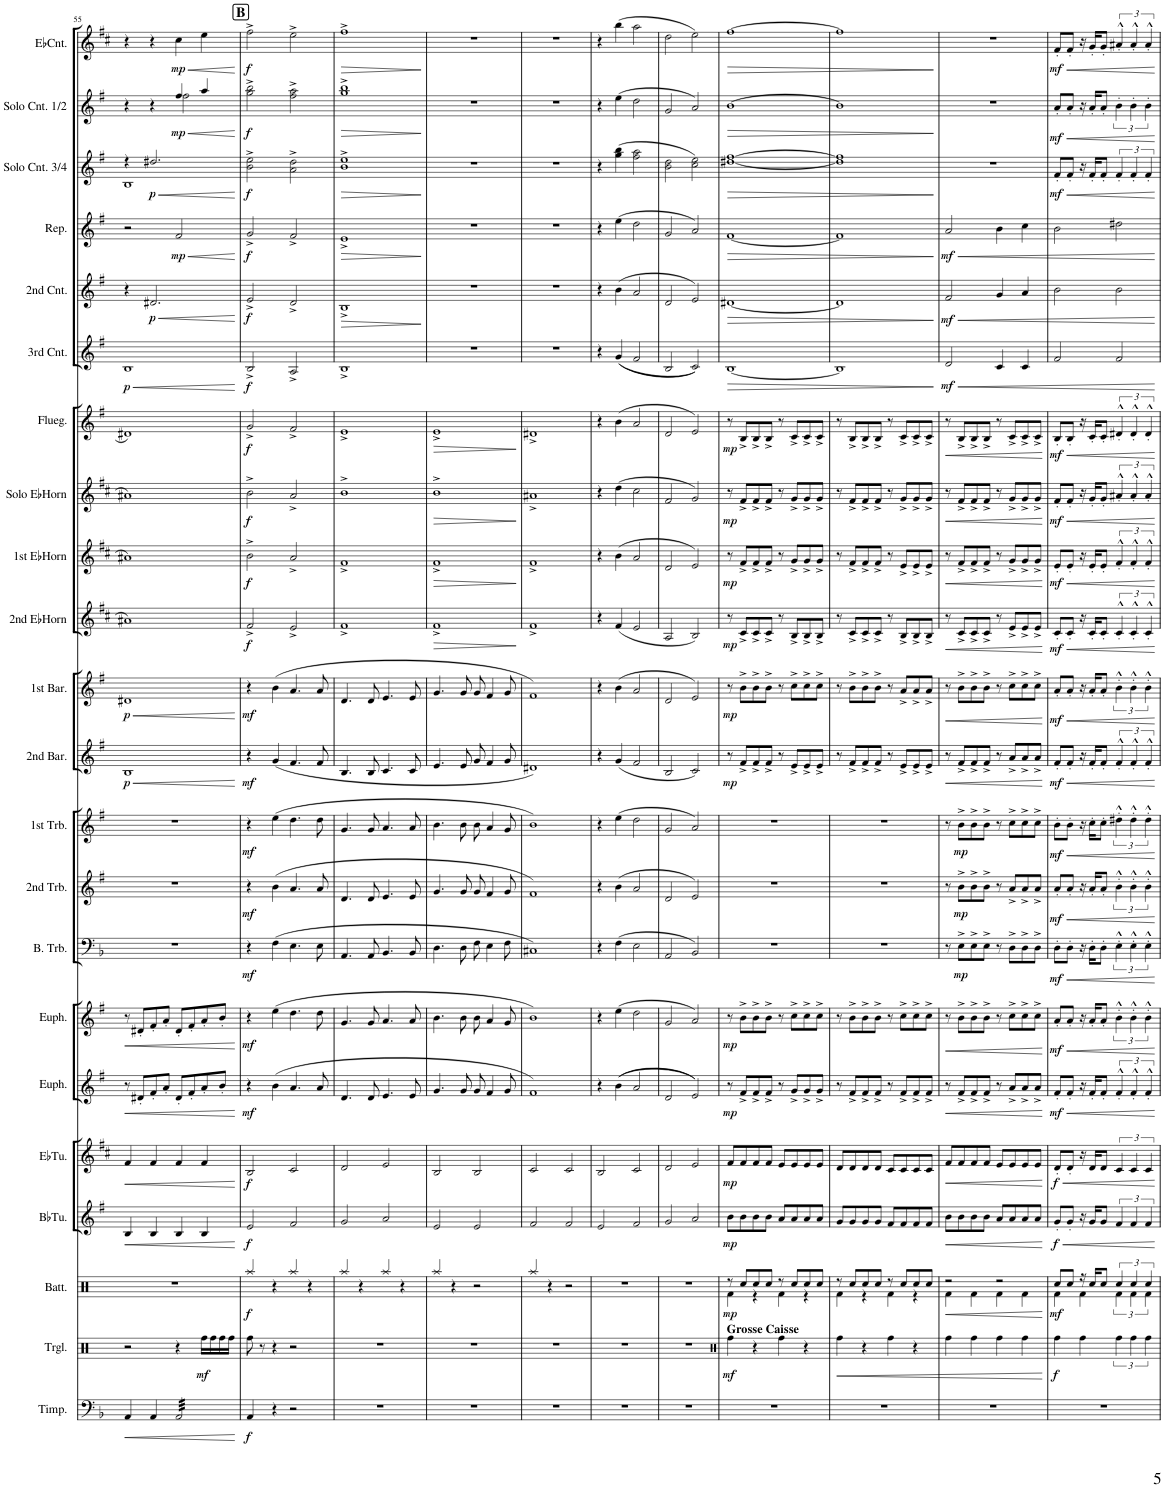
**kern	**dynam	**kern	**dynam	**kern	**dynam	**kern	**dynam	**kern	**dynam	**kern	**dynam	**kern	**dynam	**kern	**dynam	**kern	**dynam	**kern	**dynam	**kern	**dynam	**kern	**dynam	**kern	**dynam	**kern	**dynam	**kern	**dynam	**kern	**dynam	**kern	**dynam	**kern	**dynam	**kern	**dynam	**kern	**dynam	**kern	**dynam	**kern	**dynam
*part22	*part22	*part21	*part21	*part20	*part20	*part19	*part19	*part18	*part18	*part17	*part17	*part16	*part16	*part15	*part15	*part14	*part14	*part13	*part13	*part12	*part12	*part11	*part11	*part10	*part10	*part9	*part9	*part8	*part8	*part7	*part7	*part6	*part6	*part5	*part5	*part4	*part4	*part3	*part3	*part2	*part2	*part1	*part1
*staff22	*staff22	*staff21	*staff21	*staff20	*staff20	*staff19	*staff19	*staff18	*staff18	*staff17	*staff17	*staff16	*staff16	*staff15	*staff15	*staff14	*staff14	*staff13	*staff13	*staff12	*staff12	*staff11	*staff11	*staff10	*staff10	*staff9	*staff9	*staff8	*staff8	*staff7	*staff7	*staff6	*staff6	*staff5	*staff5	*staff4	*staff4	*staff3	*staff3	*staff2	*staff2	*staff1	*staff1
*I"Percu III (Timb.)	*	*I"Percu II	*	*I"Percu I (Batt.)	*	*I"BbTuba	*	*I"EbTuba	*	*I"Euphonium	*	*I"Euphonium	*	*I"Bass Trombone	*	*I"2nd Trombone	*	*I"1st Trombone	*	*I"2nd Baryton	*	*I"1st Baryton	*	*I"2nd EbHorn	*	*I"1st EbHorn	*	*I"Solo EbHorn	*	*I"Fluegelhorn	*	*I"3rd Cnt.	*	*I"2nd Cnt.	*	*I"Repiano	*	*I"Solo Cnt. 3/4	*	*I"Solo Cnt. 1/2	*	*I"EbCnt.	*
*	*	*	*	*I'Batt.	*	*I'BbTu.	*	*I'EbTu.	*	*I'Euph.	*	*I'Euph.	*	*I'B. Trb.	*	*I'2nd Trb.	*	*I'1st Trb.	*	*I'2nd Bar.	*	*I'1st Bar.	*	*I'2nd EbHorn	*	*I'1st EbHorn	*	*I'Solo EbHorn	*	*I'Flueg.	*	*I'3rd Cnt.	*	*I'2nd Cnt.	*	*I'Rep.	*	*I'Solo Cnt. 3/4	*	*I'Solo Cnt. 1/2	*	*I'EbCnt.	*
!!LO:PB:g=z
*clefF4	*	*clefX	*	*clefX	*	*clefG2	*	*clefG2	*	*clefG2	*	*clefG2	*	*clefF4	*	*clefG2	*	*clefG2	*	*clefG2	*	*clefG2	*	*clefG2	*	*clefG2	*	*clefG2	*	*clefG2	*	*clefG2	*	*clefG2	*	*clefG2	*	*clefG2	*	*clefG2	*	*clefG2	*
*	*	*Trd-7c-12	*	*	*	*Trd15c26	*	*Trd12c21	*	*Trd8c14	*	*Trd8c14	*	*	*	*Trd8c14	*	*Trd8c14	*	*Trd8c14	*	*Trd8c14	*	*Trd5c9	*	*Trd5c9	*	*Trd5c9	*	*Trd1c2	*	*Trd1c2	*	*Trd1c2	*	*Trd1c2	*	*Trd1c2	*	*Trd1c2	*	*Trd-2c-3	*
*k[b-]	*	*k[b-]	*	*k[]	*	*k[f#]	*	*k[f#c#]	*	*k[f#]	*	*k[f#]	*	*k[b-]	*	*k[f#]	*	*k[f#]	*	*k[f#]	*	*k[f#]	*	*k[f#c#]	*	*k[f#c#]	*	*k[f#c#]	*	*k[f#]	*	*k[f#]	*	*k[f#]	*	*k[f#]	*	*k[f#]	*	*k[f#]	*	*k[f#c#]	*
*M4/4	*	*M4/4	*	*M4/4	*	*M4/4	*	*M4/4	*	*M4/4	*	*M4/4	*	*M4/4	*	*M4/4	*	*M4/4	*	*M4/4	*	*M4/4	*	*M4/4	*	*M4/4	*	*M4/4	*	*M4/4	*	*M4/4	*	*M4/4	*	*M4/4	*	*M4/4	*	*M4/4	*	*M4/4	*
=55	=55	=55	=55	=55	=55	=55	=55	=55	=55	=55	=55	=55	=55	=55	=55	=55	=55	=55	=55	=55	=55	=55	=55	=55	=55	=55	=55	=55	=55	=55	=55	=55	=55	=55	=55	=55	=55	=55	=55	=55	=55	=55	=55
!	!LO:HP:b	!	!	!	!	!	!LO:HP:b	!	!LO:HP:b	!	!LO:HP:b	!	!LO:HP:b	!	!	!	!	!	!	!	!LO:HP:b	!	!LO:HP:b	!	!	!	!	!	!	!	!	!	!LO:HP:b	!	!	!	!	!	!	!	!	!	!
*	*	*	*	*	*	*	*	*	*	*	*	*	*	*	*	*	*	*	*	*	*	*	*	*	*	*	*	*	*	*	*	*	*	*	*	*	*	*^	*	*^	*	*	*
!	!	!	!	!	!	!	!	!	!	!	!	!	!	!	!	!	!	!	!	!	!LO:DY:n=1:b	!	!LO:DY:n=1:b	!	!	!	!	!	!	!	!	!	!LO:DY:n=1:b	!	!	!	!	!	!	!	!	!	!	!	!
4AA/	<	2r	.	1r	.	4B/	<	4f#/	<	8r	<	8r	<	1r	.	1r	.	1r	.	1B	< p	1d#X	< p	1a#X	.	1a#X	.	1a#X	.	1d#X	.	1B	< p	4r	.	2r	.	4r	1B	.	4r	2ryy	.	4r	.
.	.	.	.	.	.	.	.	.	.	8d#X'/L	.	8d#X'/L	.	.	.	.	.	.	.	.	.	.	.	.	.	.	.	.	.	.	.	.	.	.	.	.	.	.	.	.	.	.	.	.	.
!	!	!	!	!	!	!	!	!	!	!	!	!	!	!	!	!	!	!	!	!	!	!	!	!	!	!	!	!	!	!	!	!	!	!	!LO:HP:b	!	!	!	!	!LO:HP:b	!	!	!	!	!
!	!	!	!	!	!	!	!	!	!	!	!	!	!	!	!	!	!	!	!	!	!	!	!	!	!	!	!	!	!	!	!	!	!	!	!LO:DY:n=1:b	!	!	!	!	!LO:DY:n=1:b	!	!	!	!	!
4AA/	.	.	.	.	.	4B/	.	4f#/	.	8f#'/	.	8f#'/	.	.	.	.	.	.	.	.	.	.	.	.	.	.	.	.	.	.	.	.	.	2.d#X/	< p	.	.	2.dd#X/	.	< p	4r	.	.	4r	.
.	.	.	.	.	.	.	.	.	.	8a'/J	.	8a'/J	.	.	.	.	.	.	.	.	.	.	.	.	.	.	.	.	.	.	.	.	.	.	.	.	.	.	.	.	.	.	.	.	.
!	!	!	!	!	!	!	!	!	!	!	!	!	!	!	!	!	!	!	!	!	!	!	!	!	!	!	!	!	!	!	!	!	!	!	!	!	!LO:HP:b	!	!	!	!	!	!LO:HP:b	!	!LO:HP:b
!	!	!	!	!	!	!	!	!	!	!	!	!	!	!	!	!	!	!	!	!	!	!	!	!	!	!	!	!	!	!	!	!	!	!	!	!	!LO:DY:n=1:b	!	!	!	!	!	!LO:DY:n=1:b	!	!LO:DY:n=1:b
*tremolo	*	*	*	*	*	*	*	*	*	*	*	*	*	*	*	*	*	*	*	*	*	*	*	*	*	*	*	*	*	*	*	*	*	*	*	*	*	*	*	*	*	*	*	*	*
32AA/LLL	.	4r	.	.	.	4B/	.	4f#/	.	8d#'/L	.	8d#'/L	.	.	.	.	.	.	.	.	.	.	.	.	.	.	.	.	.	.	.	.	.	.	.	2f#/	< mp	.	.	.	4ff#/	2ff#\	< mp	4cc#\	< mp
32AA/	.	.	.	.	.	.	.	.	.	.	.	.	.	.	.	.	.	.	.	.	.	.	.	.	.	.	.	.	.	.	.	.	.	.	.	.	.	.	.	.	.	.	.	.	.
32AA/	.	.	.	.	.	.	.	.	.	.	.	.	.	.	.	.	.	.	.	.	.	.	.	.	.	.	.	.	.	.	.	.	.	.	.	.	.	.	.	.	.	.	.	.	.
32AA/	.	.	.	.	.	.	.	.	.	.	.	.	.	.	.	.	.	.	.	.	.	.	.	.	.	.	.	.	.	.	.	.	.	.	.	.	.	.	.	.	.	.	.	.	.
32AA/	.	.	.	.	.	.	.	.	.	8f#'/	.	8f#'/	.	.	.	.	.	.	.	.	.	.	.	.	.	.	.	.	.	.	.	.	.	.	.	.	.	.	.	.	.	.	.	.	.
32AA/	.	.	.	.	.	.	.	.	.	.	.	.	.	.	.	.	.	.	.	.	.	.	.	.	.	.	.	.	.	.	.	.	.	.	.	.	.	.	.	.	.	.	.	.	.
32AA/	.	.	.	.	.	.	.	.	.	.	.	.	.	.	.	.	.	.	.	.	.	.	.	.	.	.	.	.	.	.	.	.	.	.	.	.	.	.	.	.	.	.	.	.	.
32AA/	.	.	.	.	.	.	.	.	.	.	.	.	.	.	.	.	.	.	.	.	.	.	.	.	.	.	.	.	.	.	.	.	.	.	.	.	.	.	.	.	.	.	.	.	.
!	!	!	!LO:DY:b	!	!	!	!	!	!	!	!	!	!	!	!	!	!	!	!	!	!	!	!	!	!	!	!	!	!	!	!	!	!	!	!	!	!	!	!	!	!	!	!	!	!
32AA/	.	16aa\LL	mf	.	.	4B/	.	4f#/	.	8a'/	.	8a'/	.	.	.	.	.	.	.	.	.	.	.	.	.	.	.	.	.	.	.	.	.	.	.	.	.	.	.	.	4aa/	.	.	4ee\	.
32AA/	.	.	.	.	.	.	.	.	.	.	.	.	.	.	.	.	.	.	.	.	.	.	.	.	.	.	.	.	.	.	.	.	.	.	.	.	.	.	.	.	.	.	.	.	.
32AA/	.	16aa\	.	.	.	.	.	.	.	.	.	.	.	.	.	.	.	.	.	.	.	.	.	.	.	.	.	.	.	.	.	.	.	.	.	.	.	.	.	.	.	.	.	.	.
32AA/	.	.	.	.	.	.	.	.	.	.	.	.	.	.	.	.	.	.	.	.	.	.	.	.	.	.	.	.	.	.	.	.	.	.	.	.	.	.	.	.	.	.	.	.	.
32AA/	.	16aa\	.	.	.	.	.	.	.	8b'/J	.	8b'/J	.	.	.	.	.	.	.	.	.	.	.	.	.	.	.	.	.	.	.	.	.	.	.	.	.	.	.	.	.	.	.	.	.
32AA/	.	.	.	.	.	.	.	.	.	.	.	.	.	.	.	.	.	.	.	.	.	.	.	.	.	.	.	.	.	.	.	.	.	.	.	.	.	.	.	.	.	.	.	.	.
32AA/	.	16aa\JJ	.	.	.	.	.	.	.	.	.	.	.	.	.	.	.	.	.	.	.	.	.	.	.	.	.	.	.	.	.	.	.	.	.	.	.	.	.	.	.	.	.	.	.
32AA/JJJ	.	.	.	.	.	.	.	.	.	.	.	.	.	.	.	.	.	.	.	.	.	.	.	.	.	.	.	.	.	.	.	.	.	.	.	.	.	.	.	.	.	.	.	.	.
*Xtremolo	*	*	*	*	*	*	*	*	*	*	*	*	*	*	*	*	*	*	*	*	*	*	*	*	*	*	*	*	*	*	*	*	*	*	*	*	*	*	*	*	*	*	*	*	*
*	*	*	*	*	*	*	*	*	*	*	*	*	*	*	*	*	*	*	*	*	*	*	*	*	*	*	*	*	*	*	*	*	*	*	*	*	*	*v	*v	*	*	*	*	*	*
*	*	*	*	*	*	*	*	*	*	*	*	*	*	*	*	*	*	*	*	*	*	*	*	*	*	*	*	*	*	*	*	*	*	*	*	*	*	*	*	*v	*v	*	*	*
.	[	.	.	.	.	.	[	.	[	.	[	.	[	.	.	.	.	.	.	.	[	.	[	.	.	.	.	.	.	.	.	.	[	.	[	.	[	.	[	.	[	.	[
!!LO:REH:place=s1:a:B:cj:fs=14:t=B
=56	=56	=56	=56	=56	=56	=56	=56	=56	=56	=56	=56	=56	=56	=56	=56	=56	=56	=56	=56	=56	=56	=56	=56	=56	=56	=56	=56	=56	=56	=56	=56	=56	=56	=56	=56	=56	=56	=56	=56	=56	=56	=56	=56
!	!LO:DY:b	!	!	!	!LO:DY:b	!	!LO:DY:b	!	!LO:DY:b	!	!LO:DY:b	!	!LO:DY:b	!	!LO:DY:b	!	!LO:DY:b	!	!LO:DY:b	!	!LO:DY:b	!	!LO:DY:b	!	!LO:DY:b	!	!LO:DY:b	!	!LO:DY:b	!	!LO:DY:b	!	!LO:DY:b	!	!LO:DY:b	!	!LO:DY:b	!	!LO:DY:b	!	!LO:DY:b	!	!LO:DY:b
4AA/	f	8aa\	.	4Raa/	f	2e/	f	2B/	f	4r	mf	4r	mf	4r	mf	4r	mf	4r	mf	4r	mf	4r	mf	2f#^/	f	2b^\	f	2b^\	f	2g^/	f	2B^/	f	2e^/	f	2g^/	f	2b\^ 2ee\^	f	2gg\^ 2bb\^	f	2ff#^\	f
.	.	8r	.	.	.	.	.	.	.	.	.	.	.	.	.	.	.	.	.	.	.	.	.	.	.	.	.	.	.	.	.	.	.	.	.	.	.	.	.	.	.	.	.
4r	.	4r	.	4r	.	.	.	.	.	(4b\	.	(4ee\	.	(4F\	.	(4b\	.	(4ee\	.	(4g/	.	(4b\	.	.	.	.	.	.	.	.	.	.	.	.	.	.	.	.	.	.	.	.	.
2r	.	2r	.	4Raa/	.	2f#/	.	2c#/	.	4.a/	.	4.dd\	.	4.E\	.	4.a/	.	4.dd\	.	4.f#/	.	4.a/	.	2e^/	.	2a^/	.	2a^/	.	2f#^/	.	2A^/	.	2d^/	.	2f#^/	.	2a\^ 2dd\^	.	2ff#\^ 2aa\^	.	2ee^\	.
.	.	.	.	4r	.	.	.	.	.	.	.	.	.	.	.	.	.	.	.	.	.	.	.	.	.	.	.	.	.	.	.	.	.	.	.	.	.	.	.	.	.	.	.
.	.	.	.	.	.	.	.	.	.	8a/	.	8dd\	.	8E\	.	8a/	.	8dd\	.	8f#/	.	8a/	.	.	.	.	.	.	.	.	.	.	.	.	.	.	.	.	.	.	.	.	.
=57	=57	=57	=57	=57	=57	=57	=57	=57	=57	=57	=57	=57	=57	=57	=57	=57	=57	=57	=57	=57	=57	=57	=57	=57	=57	=57	=57	=57	=57	=57	=57	=57	=57	=57	=57	=57	=57	=57	=57	=57	=57	=57	=57
!	!	!	!	!	!	!	!	!	!	!	!	!	!	!	!	!	!	!	!	!	!	!	!	!	!	!	!	!	!	!	!	!	!	!	!LO:HP:b	!	!LO:HP:b	!	!LO:HP:b	!	!LO:HP:b	!	!LO:HP:b
1r	.	1r	.	4Raa/	.	2g/	.	2d/	.	4.d/	.	4.g/	.	4.AA/	.	4.d/	.	4.g/	.	4.B/	.	4.d/	.	1f#^	.	1f#^	.	1b^	.	1e^	.	1B^	.	1B^	>	1e^	>	1b^ 1ee^	>	1gg^ 1bb^	>	1ff#^	>
.	.	.	.	4r	.	.	.	.	.	.	.	.	.	.	.	.	.	.	.	.	.	.	.	.	.	.	.	.	.	.	.	.	.	.	.	.	.	.	.	.	.	.	.
.	.	.	.	.	.	.	.	.	.	8d/	.	8g/	.	8AA/	.	8d/	.	8g/	.	8B/	.	8d/	.	.	.	.	.	.	.	.	.	.	.	.	.	.	.	.	.	.	.	.	.
.	.	.	.	4Raa/	.	2a/	.	2e/	.	4.e/	.	4.a/	.	4.BB-/	.	4.e/	.	4.a/	.	4.c/	.	4.e/	.	.	.	.	.	.	.	.	.	.	.	.	.	.	.	.	.	.	.	.	.
.	.	.	.	4r	.	.	.	.	.	.	.	.	.	.	.	.	.	.	.	.	.	.	.	.	.	.	.	.	.	.	.	.	.	.	.	.	.	.	.	.	.	.	.
.	.	.	.	.	.	.	.	.	.	8e/	.	8a/	.	8BB-/	.	8e/	.	8a/	.	8c/	.	8e/	.	.	.	.	.	.	.	.	.	.	.	.	.	.	.	.	.	.	.	.	.
.	.	.	.	.	.	.	.	.	.	.	.	.	.	.	.	.	.	.	.	.	.	.	.	.	.	.	.	.	.	.	.	.	.	.	]	.	]	.	]	.	]	.	]
=58	=58	=58	=58	=58	=58	=58	=58	=58	=58	=58	=58	=58	=58	=58	=58	=58	=58	=58	=58	=58	=58	=58	=58	=58	=58	=58	=58	=58	=58	=58	=58	=58	=58	=58	=58	=58	=58	=58	=58	=58	=58	=58	=58
!	!	!	!	!	!	!	!	!	!	!	!	!	!	!	!	!	!	!	!	!	!	!	!	!	!LO:HP:b	!	!LO:HP:b	!	!LO:HP:b	!	!LO:HP:b	!	!	!	!	!	!	!	!	!	!	!	!
1r	.	1r	.	4Raa/	.	2e/	.	2B/	.	4.g/	.	4.b\	.	4.D\	.	4.g/	.	4.b\	.	4.e/	.	4.g/	.	1f#^	>	1f#^	>	1b^	>	1e^	>	1r	.	1r	.	1r	.	1r	.	1r	.	1r	.
.	.	.	.	4r	.	.	.	.	.	.	.	.	.	.	.	.	.	.	.	.	.	.	.	.	.	.	.	.	.	.	.	.	.	.	.	.	.	.	.	.	.	.	.
.	.	.	.	.	.	.	.	.	.	8g/	.	8b\	.	8D\	.	8g/	.	8b\	.	8e/	.	8g/	.	.	.	.	.	.	.	.	.	.	.	.	.	.	.	.	.	.	.	.	.
.	.	.	.	2r	.	2e/	.	2B/	.	8g/	.	8b\	.	8F\	.	8g/	.	8b\	.	8g/	.	8g/	.	.	.	.	.	.	.	.	.	.	.	.	.	.	.	.	.	.	.	.	.
.	.	.	.	.	.	.	.	.	.	4f#/	.	4a/	.	4E\	.	4f#/	.	4a/	.	4f#/	.	4f#/	.	.	.	.	.	.	.	.	.	.	.	.	.	.	.	.	.	.	.	.	.
.	.	.	.	.	.	.	.	.	.	8g/	.	8g/	.	8F\	.	8g/	.	8g/	.	8g/	.	8g/	.	.	.	.	.	.	.	.	.	.	.	.	.	.	.	.	.	.	.	.	.
.	.	.	.	.	.	.	.	.	.	.	.	.	.	.	.	.	.	.	.	.	.	.	.	.	]	.	]	.	]	.	]	.	.	.	.	.	.	.	.	.	.	.	.
=59	=59	=59	=59	=59	=59	=59	=59	=59	=59	=59	=59	=59	=59	=59	=59	=59	=59	=59	=59	=59	=59	=59	=59	=59	=59	=59	=59	=59	=59	=59	=59	=59	=59	=59	=59	=59	=59	=59	=59	=59	=59	=59	=59
1r	.	1r	.	4Raa/	.	2f#/	.	2c#/	.	1f#)	.	1b)	.	1C#X)	.	1f#)	.	1b)	.	1d#X)	.	1f#)	.	1f#^	.	1f#^	.	1a#X^	.	1d#X^	.	1r	.	1r	.	1r	.	1r	.	1r	.	1r	.
.	.	.	.	4r	.	.	.	.	.	.	.	.	.	.	.	.	.	.	.	.	.	.	.	.	.	.	.	.	.	.	.	.	.	.	.	.	.	.	.	.	.	.	.
.	.	.	.	2r	.	2f#/	.	2c#/	.	.	.	.	.	.	.	.	.	.	.	.	.	.	.	.	.	.	.	.	.	.	.	.	.	.	.	.	.	.	.	.	.	.	.
=60	=60	=60	=60	=60	=60	=60	=60	=60	=60	=60	=60	=60	=60	=60	=60	=60	=60	=60	=60	=60	=60	=60	=60	=60	=60	=60	=60	=60	=60	=60	=60	=60	=60	=60	=60	=60	=60	=60	=60	=60	=60	=60	=60
1r	.	1r	.	1r	.	2e/	.	2B/	.	4r	.	4r	.	4r	.	4r	.	4r	.	4r	.	4r	.	4r	.	4r	.	4r	.	4r	.	4r	.	4r	.	4r	.	4r	.	4r	.	4r	.
.	.	.	.	.	.	.	.	.	.	((4b\	.	(4ee\	.	(4F\	.	(4b\	.	(4ee\	.	(4g/	.	(4b\	.	(4f#/	.	(4b\	.	(4dd\	.	(4b\	.	((4g/	.	(4b\	.	(4ee\	.	(4gg\ 4bb\	.	(4ee\	.	(4bb\	.
.	.	.	.	.	.	2f#/	.	2c#/	.	2a/	.	2dd\	.	2E\	.	2a/	.	2dd\	.	2f#/	.	2a/	.	2e/	.	2a/	.	2cc#\	.	2a/	.	2f#/	.	2a/	.	2dd\	.	2ff#\ 2aa\	.	2dd\	.	2aa\	.
=61	=61	=61	=61	=61	=61	=61	=61	=61	=61	=61	=61	=61	=61	=61	=61	=61	=61	=61	=61	=61	=61	=61	=61	=61	=61	=61	=61	=61	=61	=61	=61	=61	=61	=61	=61	=61	=61	=61	=61	=61	=61	=61	=61
1r	.	1r	.	1r	.	2g/	.	2d/	.	2d/	.	2g/	.	2AA/	.	2d/	.	2g/	.	2B/	.	2d/	.	2A/	.	2d/	.	2f#/	.	2d/	.	2B/	.	2d/	.	2g/	.	2b\ 2dd\	.	2g/	.	2dd\	.
.	.	.	.	.	.	2a/	.	2e/	.	2e/))	.	2a/)	.	2BB-/)	.	2e/)	.	2a/)	.	2c/)	.	2e/)	.	2B/)	.	2e/)	.	2g/)	.	2e/)	.	2c/))	.	2e/)	.	2a/)	.	2cc\ 2ee\)	.	2a/)	.	2ee\)	.
=62	=62	=62	=62	=62	=62	=62	=62	=62	=62	=62	=62	=62	=62	=62	=62	=62	=62	=62	=62	=62	=62	=62	=62	=62	=62	=62	=62	=62	=62	=62	=62	=62	=62	=62	=62	=62	=62	=62	=62	=62	=62	=62	=62
*	*	*clefX	*	*	*	*	*	*	*	*	*	*	*	*	*	*	*	*	*	*	*	*	*	*	*	*	*	*	*	*	*	*	*	*	*	*	*	*	*	*	*	*	*
*	*	*	*	*^	*	*	*	*	*	*	*	*	*	*	*	*	*	*	*	*	*	*	*	*	*	*	*	*	*	*	*	*	*	*	*	*	*	*	*	*	*	*	*
!	!	!LO:TX:a:B:t=Grosse Caisse	!	!	!	!	!	!	!	!	!	!	!	!	!	!	!	!	!	!	!	!	!	!	!	!	!	!	!	!	!	!	!	!	!	!	!	!	!	!	!	!	!	!
!	!	!	!LO:DY:b	!	!	!LO:DY:b	!	!LO:DY:b	!	!LO:DY:b	!	!LO:DY:b	!	!LO:DY:b	!	!	!	!	!	!	!	!LO:DY:b	!	!LO:DY:b	!	!LO:DY:b	!	!LO:DY:b	!	!LO:DY:b	!	!LO:DY:b	!	!LO:HP:b	!	!LO:HP:b	!	!LO:HP:b	!	!LO:HP:b	!	!LO:HP:b	!	!LO:HP:b
1r	.	4bbn\	mf	8r	4Rf\	mp	8b\L	mp	8f#/L	mp	8r	mp	8r	mp	1r	.	1r	.	1r	.	8r	mp	8r	mp	8r	mp	8r	mp	8r	mp	8r	mp	[1B	>	[1d#X	>	[1f#	>	[1dd#X [1ff#	>	[1b	>	[1ff#	>
.	.	.	.	8Rcc/L	.	.	8b\	.	8f#/	.	8f#^/L	.	8b^\L	.	.	.	.	.	.	.	8f#^/L	.	8b^\L	.	8c#^/L	.	8f#^/L	.	8f#^/L	.	8B^/L	.	.	.	.	.	.	.	.	.	.	.	.	.
.	.	4r	.	8Rcc/	4r	.	8b\	.	8f#/	.	8f#^/	.	8b^\	.	.	.	.	.	.	.	8f#^/	.	8b^\	.	8c#^/	.	8f#^/	.	8f#^/	.	8B^/	.	.	.	.	.	.	.	.	.	.	.	.	.
.	.	.	.	8Rcc/J	.	.	8b\J	.	8f#/J	.	8f#^/J	.	8b^\J	.	.	.	.	.	.	.	8f#^/J	.	8b^\J	.	8c#^/J	.	8f#^/J	.	8f#^/J	.	8B^/J	.	.	.	.	.	.	.	.	.	.	.	.	.
.	.	4bb\	.	8r	4Rf\	.	8a/L	.	8e/L	.	8r	.	8r	.	.	.	.	.	.	.	8r	.	8r	.	8r	.	8r	.	8r	.	8r	.	.	.	.	.	.	.	.	.	.	.	.	.
.	.	.	.	8Rcc/L	.	.	8a/	.	8e/	.	8g^/L	.	8cc^\L	.	.	.	.	.	.	.	8e^/L	.	8cc^\L	.	8B^/L	.	8g^/L	.	8g^/L	.	8c^/L	.	.	.	.	.	.	.	.	.	.	.	.	.
.	.	4r	.	8Rcc/	4r	.	8a/	.	8e/	.	8g^/	.	8cc^\	.	.	.	.	.	.	.	8e^/	.	8cc^\	.	8B^/	.	8g^/	.	8g^/	.	8c^/	.	.	.	.	.	.	.	.	.	.	.	.	.
.	.	.	.	8Rcc/J	.	.	8a/J	.	8e/J	.	8g^/J	.	8cc^\J	.	.	.	.	.	.	.	8e^/J	.	8cc^\J	.	8B^/J	.	8g^/J	.	8g^/J	.	8c^/J	.	.	.	.	.	.	.	.	.	.	.	.	.
=63	=63	=63	=63	=63	=63	=63	=63	=63	=63	=63	=63	=63	=63	=63	=63	=63	=63	=63	=63	=63	=63	=63	=63	=63	=63	=63	=63	=63	=63	=63	=63	=63	=63	=63	=63	=63	=63	=63	=63	=63	=63	=63	=63	=63
!	!	!	!LO:HP:b	!	!	!	!	!	!	!	!	!	!	!	!	!	!	!	!	!	!	!	!	!	!	!	!	!	!	!	!	!	!	!	!	!	!	!	!	!	!	!	!	!
1r	.	4bbn\	<	8r	4Rf\	.	8g/L	.	8d/L	.	8r	.	8r	.	1r	.	1r	.	1r	.	8r	.	8r	.	8r	.	8r	.	8r	.	8r	.	1B]	.	1d#]	.	1f#]	.	1dd#] 1ff#]	.	1b]	.	1ff#]	.
.	.	.	.	8Rcc/L	.	.	8g/	.	8d/	.	8f#^/L	.	8b^\L	.	.	.	.	.	.	.	8f#^/L	.	8b^\L	.	8c#^/L	.	8f#^/L	.	8f#^/L	.	8B^/L	.	.	.	.	.	.	.	.	.	.	.	.	.
.	.	4r	.	8Rcc/	4r	.	8g/	.	8d/	.	8f#^/	.	8b^\	.	.	.	.	.	.	.	8f#^/	.	8b^\	.	8c#^/	.	8f#^/	.	8f#^/	.	8B^/	.	.	.	.	.	.	.	.	.	.	.	.	.
.	.	.	.	8Rcc/J	.	.	8g/J	.	8d/J	.	8f#^/J	.	8b^\J	.	.	.	.	.	.	.	8f#^/J	.	8b^\J	.	8c#^/J	.	8f#^/J	.	8f#^/J	.	8B^/J	.	.	.	.	.	.	.	.	.	.	.	.	.
.	.	4bb\	.	8r	4Rf\	.	8f#/L	.	8c#/L	.	8r	.	8r	.	.	.	.	.	.	.	8r	.	8r	.	8r	.	8r	.	8r	.	8r	.	.	.	.	.	.	.	.	.	.	.	.	.
.	.	.	.	8Rcc/L	.	.	8f#/	.	8c#/	.	8f#^/L	.	8cc^\L	.	.	.	.	.	.	.	8e^/L	.	8a^/L	.	8B^/L	.	8e^/L	.	8g^/L	.	8c^/L	.	.	.	.	.	.	.	.	.	.	.	.	.
.	.	4r	.	8Rcc/	4r	.	8f#/	.	8c#/	.	8f#^/	.	8cc^\	.	.	.	.	.	.	.	8e^/	.	8a^/	.	8B^/	.	8e^/	.	8g^/	.	8c^/	.	.	.	.	.	.	.	.	.	.	.	.	.
.	.	.	.	8Rcc/J	.	.	8f#/J	.	8c#/J	.	8f#^/J	.	8cc^\J	.	.	.	.	.	.	.	8e^/J	.	8a^/J	.	8B^/J	.	8e^/J	.	8g^/J	.	8c^/J	.	.	.	.	.	.	.	.	.	.	.	.	.
*	*	*	*	*v	*v	*	*	*	*	*	*	*	*	*	*	*	*	*	*	*	*	*	*	*	*	*	*	*	*	*	*	*	*	*	*	*	*	*	*	*	*	*	*	*
.	.	.	.	.	.	.	.	.	.	.	.	.	.	.	.	.	.	.	.	.	.	.	.	.	.	.	.	.	.	.	.	.	]	.	]	.	]	.	]	.	]	.	]
=64	=64	=64	=64	=64	=64	=64	=64	=64	=64	=64	=64	=64	=64	=64	=64	=64	=64	=64	=64	=64	=64	=64	=64	=64	=64	=64	=64	=64	=64	=64	=64	=64	=64	=64	=64	=64	=64	=64	=64	=64	=64	=64	=64
!	!	!	!	!	!LO:HP:b	!	!LO:HP:b	!	!LO:HP:b	!	!LO:HP:b	!	!LO:HP:b	!	!	!	!	!	!	!	!LO:HP:b	!	!LO:HP:b	!	!LO:HP:b	!	!LO:HP:b	!	!LO:HP:b	!	!LO:HP:b	!	!LO:HP:b	!	!LO:HP:b	!	!LO:HP:b	!	!	!	!	!	!
*	*	*	*	*^	*	*	*	*	*	*	*	*	*	*	*	*	*	*	*	*	*	*	*	*	*	*	*	*	*	*	*	*	*	*	*	*	*	*	*	*	*	*	*
!	!	!	!	!	!	!	!	!	!	!	!	!	!	!	!	!	!	!	!	!	!	!	!	!	!	!	!	!	!	!	!	!	!	!LO:DY:n=1:b	!	!LO:DY:n=1:b	!	!LO:DY:n=1:b	!	!	!	!	!	!
1r	.	4bbn\	.	2r	4Rf\	<	8b\L	<	8f#/L	<	8r	<	8r	<	8r	.	8r	.	8r	.	8r	<	8r	<	8r	<	8r	<	8r	<	8r	<	2d/	< mf	2f#/	< mf	2a/	< mf	1r	.	1r	.	1r	.
!	!	!	!	!	!	!	!	!	!	!	!	!	!	!	!	!LO:DY:b	!	!LO:DY:b	!	!LO:DY:b	!	!	!	!	!	!	!	!	!	!	!	!	!	!	!	!	!	!	!	!	!	!	!	!
.	.	.	.	.	.	.	8b\	.	8f#/	.	8f#^/L	.	8b^\L	.	8E^\L	mp	8b^\L	mp	8b^\L	mp	8f#^/L	.	8b^\L	.	8c#^/L	.	8f#^/L	.	8f#^/L	.	8B^/L	.	.	.	.	.	.	.	.	.	.	.	.	.
.	.	4bb\	.	.	4Rf\	.	8b\	.	8f#/	.	8f#^/	.	8b^\	.	8E^\	.	8b^\	.	8b^\	.	8f#^/	.	8b^\	.	8c#^/	.	8f#^/	.	8f#^/	.	8B^/	.	.	.	.	.	.	.	.	.	.	.	.	.
.	.	.	.	.	.	.	8b\J	.	8f#/J	.	8f#^/J	.	8b^\J	.	8E^\J	.	8b^\J	.	8b^\J	.	8f#^/J	.	8b^\J	.	8c#^/J	.	8f#^/J	.	8f#^/J	.	8B^/J	.	.	.	.	.	.	.	.	.	.	.	.	.
.	.	4bb\	.	2r	4Rf\	.	8a/L	.	8e/L	.	8r	.	8r	.	8r	.	8r	.	8r	.	8r	.	8r	.	8r	.	8r	.	8r	.	8r	.	4c/	.	4g/	.	4b\	.	.	.	.	.	.	.
.	.	.	.	.	.	.	8a/	.	8e/	.	8a^/L	.	8cc^\L	.	8D^\L	.	8a^/L	.	8cc^\L	.	8a^/L	.	8cc^\L	.	8e^/L	.	8g^/L	.	8g^/L	.	8c^/L	.	.	.	.	.	.	.	.	.	.	.	.	.
.	.	4bb\	.	.	4Rf\	.	8a/	.	8e/	.	8a^/	.	8cc^\	.	8D^\	.	8a^/	.	8cc^\	.	8a^/	.	8cc^\	.	8e^/	.	8g^/	.	8g^/	.	8c^/	.	4c/	.	4a/	.	4cc\	.	.	.	.	.	.	.
.	.	.	.	.	.	.	8a/J	.	8e/J	.	8a^/J	.	8cc^\J	.	8D^\J	.	8a^/J	.	8cc^\J	.	8a^/J	.	8cc^\J	.	8e^/J	.	8g^/J	.	8g^/J	.	8c^/J	.	.	.	.	.	.	.	.	.	.	.	.	.
*	*	*	*	*v	*v	*	*	*	*	*	*	*	*	*	*	*	*	*	*	*	*	*	*	*	*	*	*	*	*	*	*	*	*	*	*	*	*	*	*	*	*	*	*	*
.	.	.	[	.	[	.	[	.	[	.	[	.	[	.	.	.	.	.	.	.	[	.	[	.	[	.	[	.	[	.	[	.	.	.	.	.	.	.	.	.	.	.	.
=65	=65	=65	=65	=65	=65	=65	=65	=65	=65	=65	=65	=65	=65	=65	=65	=65	=65	=65	=65	=65	=65	=65	=65	=65	=65	=65	=65	=65	=65	=65	=65	=65	=65	=65	=65	=65	=65	=65	=65	=65	=65	=65	=65
*	*	*	*	*^	*	*	*	*	*	*	*	*	*	*	*	*	*	*	*	*	*	*	*	*	*	*	*	*	*	*	*	*	*	*	*	*	*	*	*	*	*	*	*
!	!	!	!LO:DY:b	!	!	!LO:DY:b	!	!LO:HP:b	!	!LO:HP:b	!	!LO:HP:b	!	!LO:HP:b	!	!LO:HP:b	!	!LO:HP:b	!	!LO:HP:b	!	!LO:HP:b	!	!LO:HP:b	!	!LO:HP:b	!	!LO:HP:b	!	!LO:HP:b	!	!LO:HP:b	!	!	!	!	!	!	!	!LO:HP:b	!	!LO:HP:b	!	!LO:HP:b
!	!	!	!	!	!	!	!	!LO:DY:n=1:b	!	!LO:DY:n=1:b	!	!LO:DY:n=1:b	!	!LO:DY:n=1:b	!	!LO:DY:n=1:b	!	!LO:DY:n=1:b	!	!LO:DY:n=1:b	!	!LO:DY:n=1:b	!	!LO:DY:n=1:b	!	!LO:DY:n=1:b	!	!LO:DY:n=1:b	!	!LO:DY:n=1:b	!	!LO:DY:n=1:b	!	!	!	!	!	!	!	!LO:DY:n=1:b	!	!LO:DY:n=1:b	!	!LO:DY:n=1:b
1r	.	4bbn\	f	8Rcc/L	4Rf\	mf	8g'/L	< f	8d'/L	< f	8f#'/L	< mf	8a'/L	< mf	8D'\L	< mf	8a'/L	< mf	8b'\L	< mf	8f#'/L	< mf	8a'/L	< mf	8c#'/L	< mf	8e'/L	< mf	8f#'/L	< mf	8B'/L	< mf	2f#/	.	2b\	.	2b\	.	8f#'/L	< mf	8a'/L	< mf	8f#'/L	< mf
.	.	.	.	8Rcc/J	.	.	8g'/J	.	8d'/J	.	8f#'/J	.	8a'/J	.	8D'\J	.	8a'/J	.	8b'\J	.	8f#'/J	.	8a'/J	.	8c#'/J	.	8e'/J	.	8f#'/J	.	8B'/J	.	.	.	.	.	.	.	8f#'/J	.	8a'/J	.	8f#'/J	.
.	.	4bb\	.	16r	4Rf\	.	16r	.	16r	.	16r	.	16r	.	16r	.	16r	.	16r	.	16r	.	16r	.	16r	.	16r	.	16r	.	16r	.	.	.	.	.	.	.	16r	.	16r	.	16r	.
.	.	.	.	16Rcc/KL	.	.	16g/KL	.	16d/KL	.	16f#'/KL	.	16a'/KL	.	16D'\KL	.	16a'/KL	.	16cc'\KL	.	16f#'/KL	.	16a'/KL	.	16c#'/KL	.	16e'/KL	.	16g'/KL	.	16c'/KL	.	.	.	.	.	.	.	16f#'/KL	.	16a'/KL	.	16g'/KL	.
.	.	.	.	8Rcc/J	.	.	8g/J	.	8d/J	.	8f#'/J	.	8a'/J	.	8D'\J	.	8a'/J	.	8cc'\J	.	8f#'/J	.	8a'/J	.	8c#'/J	.	8e'/J	.	8g'/J	.	8c'/J	.	.	.	.	.	.	.	8f#'/J	.	8a'/J	.	8g'/J	.
.	.	6bb\	.	6Rcc/	6Rf\	.	6f#/	.	6c#/	.	6f#'^^/	.	6b'^^\	.	6E'^^\	.	6b'^^\	.	6dd#X'^^\	.	6f#'^^/	.	6b'^^\	.	6c#'^^/	.	6f#'^^/	.	6a#X'^^/	.	6d#X'^^/	.	2f#/	.	2b\	.	2dd#X\	.	6f#'/	.	6b'\	.	6a#X'^^/	.
.	.	6bb\	.	6Rcc/	6Rf\	.	6f#/	.	6c#/	.	6f#'^^/	.	6b'^^\	.	6E'^^\	.	6b'^^\	.	6dd#'^^\	.	6f#'^^/	.	6b'^^\	.	6c#'^^/	.	6f#'^^/	.	6a#'^^/	.	6d#'^^/	.	.	.	.	.	.	.	6f#'/	.	6b'\	.	6a#'^^/	.
.	.	6bb\	.	6Rcc/	6Rf\	.	6f#/	.	6c#/	.	6f#'^^/	.	6b'^^\	.	6E'^^\	.	6b'^^\	.	6dd#'^^\	.	6f#'^^/	.	6b'^^\	.	6c#'^^/	.	6f#'^^/	.	6a#'^^/	.	6d#'^^/	.	.	.	.	.	.	.	6f#'/	.	6b'\	.	6a#'^^/	.
*	*	*	*	*v	*v	*	*	*	*	*	*	*	*	*	*	*	*	*	*	*	*	*	*	*	*	*	*	*	*	*	*	*	*	*	*	*	*	*	*	*	*	*	*	*
.	.	.	.	.	.	.	[	.	[	.	[	.	[	.	[	.	[	.	[	.	[	.	[	.	[	.	[	.	[	.	[	.	[	.	[	.	[	.	[	.	[	.	[
=	=	=	=	=	=	=	=	=	=	=	=	=	=	=	=	=	=	=	=	=	=	=	=	=	=	=	=	=	=	=	=	=	=	=	=	=	=	=	=	=	=	=	=
*-	*-	*-	*-	*-	*-	*-	*-	*-	*-	*-	*-	*-	*-	*-	*-	*-	*-	*-	*-	*-	*-	*-	*-	*-	*-	*-	*-	*-	*-	*-	*-	*-	*-	*-	*-	*-	*-	*-	*-	*-	*-	*-	*-
